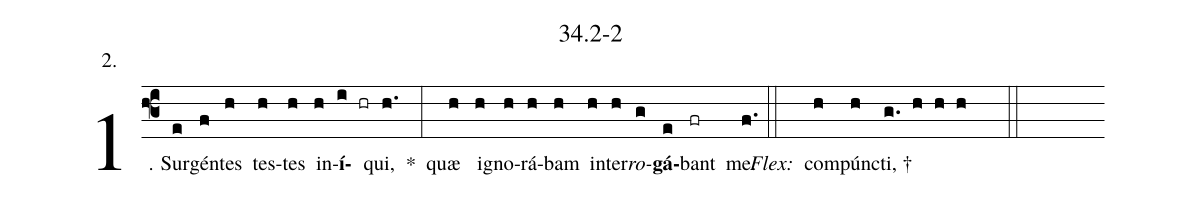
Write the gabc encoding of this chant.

name: 34.2-2;
annotation: 2.;
%%
(f3)1. Sur(e)gén(f)tes(h) tes(h)tes(h) in(h)<b>í</b>(i hr)qui,(h.) *(:) quæ(h) i(h)gno(h)rá(h)bam(h) in(h)ter(h)<i>ro</i>(g)<b>gá</b>(e)bant(fr) me.(f.) (::)
<i>Flex:</i>()  com(h)púnc(h)ti, †(g. h h h  ::)

%E(h) u(h) o(h) u(g) a(e) e.(f.) (::)
